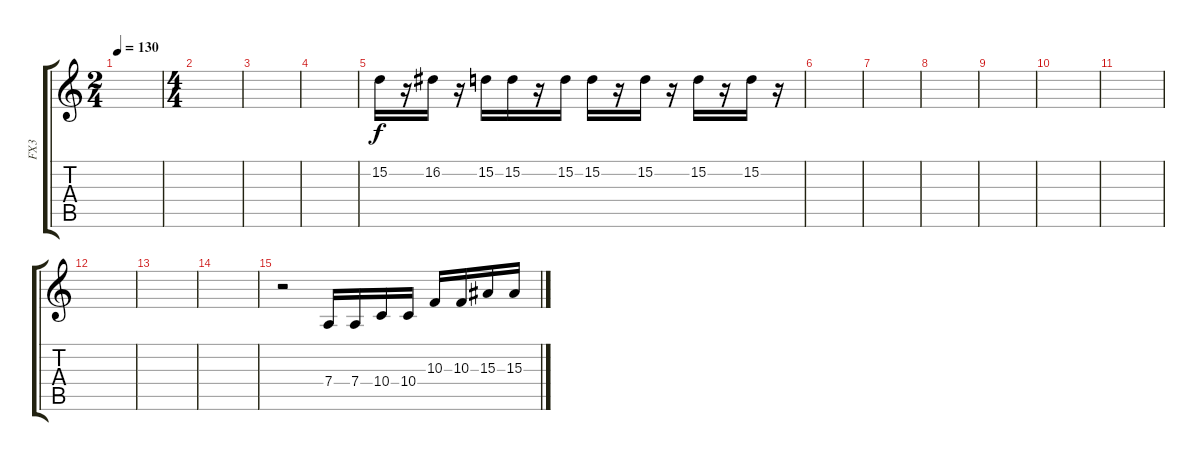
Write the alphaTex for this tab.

\track ("FX3" "FX3") {instrument lead1square}
\staff {score tabs}
\tuning (E4 B3 G3 D3 A2 E2) {hide}
\ts (2 4)
\tempo 130
\clef g2
\ks c
|
\ts (4 4)
|
|
|
15.2.16{volume 0} r.16{volume 12} 16.2.16 r.16 15.2.16 15.2.16 r.16 15.2.16 15.2.16 r.16 15.2.16 r.16 15.2.16 r.16 15.2.16 r.16 |
|
|
|
|
|
|
|
|
|
r.2{volume 8} 7.4.16 7.4.16 10.4.16 10.4.16 10.3.16 10.3.16 15.3.16 15.3.16
